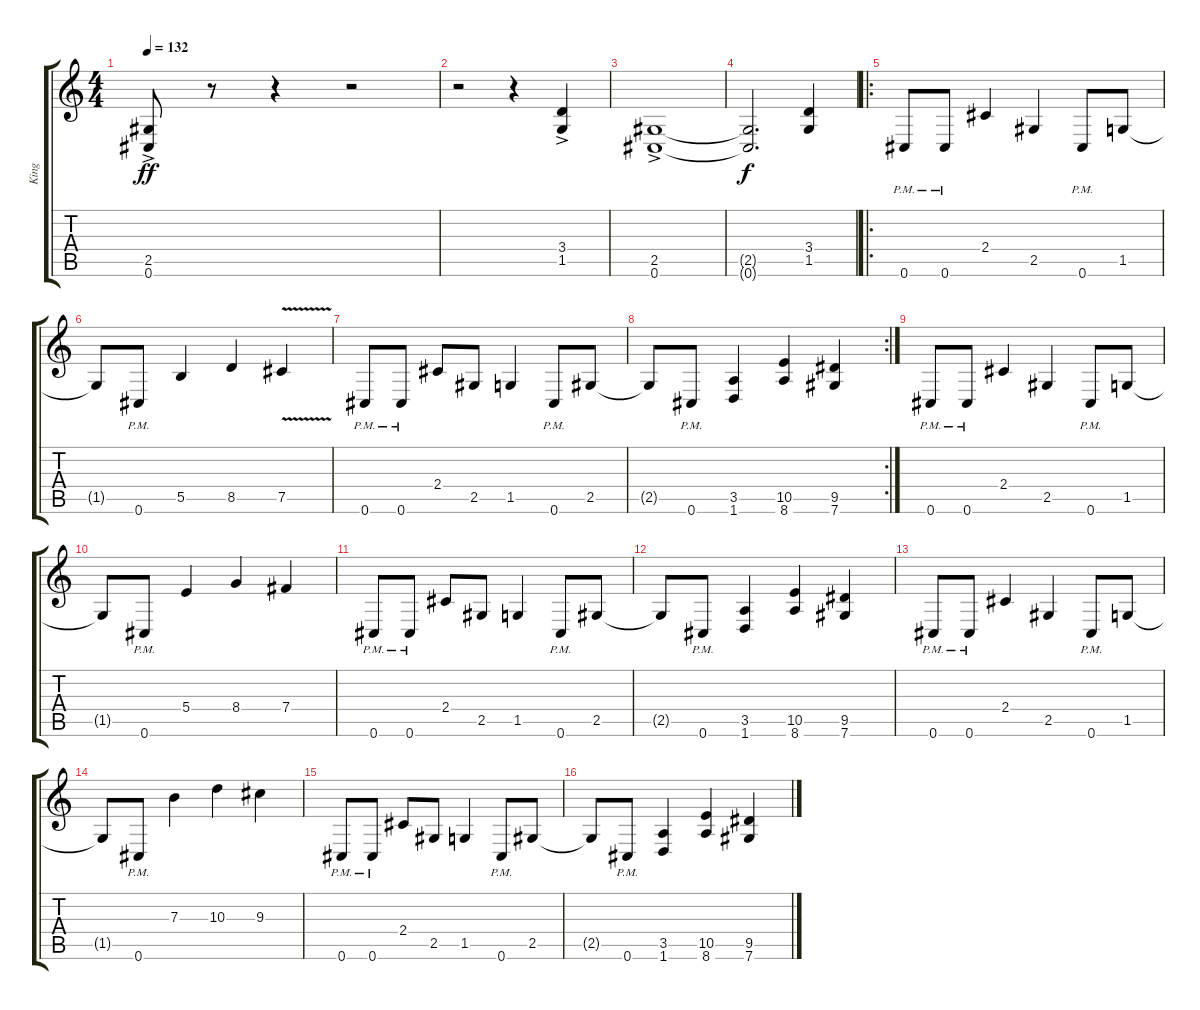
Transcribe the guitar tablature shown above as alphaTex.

\track ("King" "King") {instrument distortionguitar}
\staff {score tabs}
\tuning (Db4 Ab3 E3 B2 Gb2 Db2) {hide}
\ts (4 4)
\tempo 132
\clef g2
\ks c
(2.5{ac} 0.6{ac}).8{dy ff} r.8 r.4 r.2 |
r.2 r.4 (3.4{ac} 1.5{ac}).4 |
(2.5{ac} 0.6{ac}).1 |
(2.5{t} 0.6{t}).2{d dy f} (3.4 1.5).4 |
\ro
0.6{pm}.8 0.6{pm}.8 2.4.4 2.5.4 0.6{pm}.8 1.5.8 |
1.5{t}.8 0.6{pm}.8 5.5.4 8.5.4 7.5{v}.4 |
0.6{pm}.8 0.6{pm}.8 2.4.8 2.5.8 1.5.4 0.6{pm}.8 2.5.8 |
\rc 2
2.5{t}.8 0.6{pm}.8 (3.5 1.6).4 (10.5 8.6).4 (9.5 7.6).4 |
0.6{pm}.8 0.6{pm}.8 2.4.4 2.5.4 0.6{pm}.8 1.5.8 |
1.5{t}.8 0.6{pm}.8 5.4.4 8.4.4 7.4.4 |
0.6{pm}.8 0.6{pm}.8 2.4.8 2.5.8 1.5.4 0.6{pm}.8 2.5.8 |
2.5{t}.8 0.6{pm}.8 (3.5 1.6).4 (10.5 8.6).4 (9.5 7.6).4 |
0.6{pm}.8 0.6{pm}.8 2.4.4 2.5.4 0.6{pm}.8 1.5.8 |
1.5{t}.8 0.6{pm}.8 7.3.4 10.3.4 9.3.4 |
0.6{pm}.8 0.6{pm}.8 2.4.8 2.5.8 1.5.4 0.6{pm}.8 2.5.8 |
2.5{t}.8 0.6{pm}.8 (3.5 1.6).4 (10.5 8.6).4 (9.5 7.6).4
